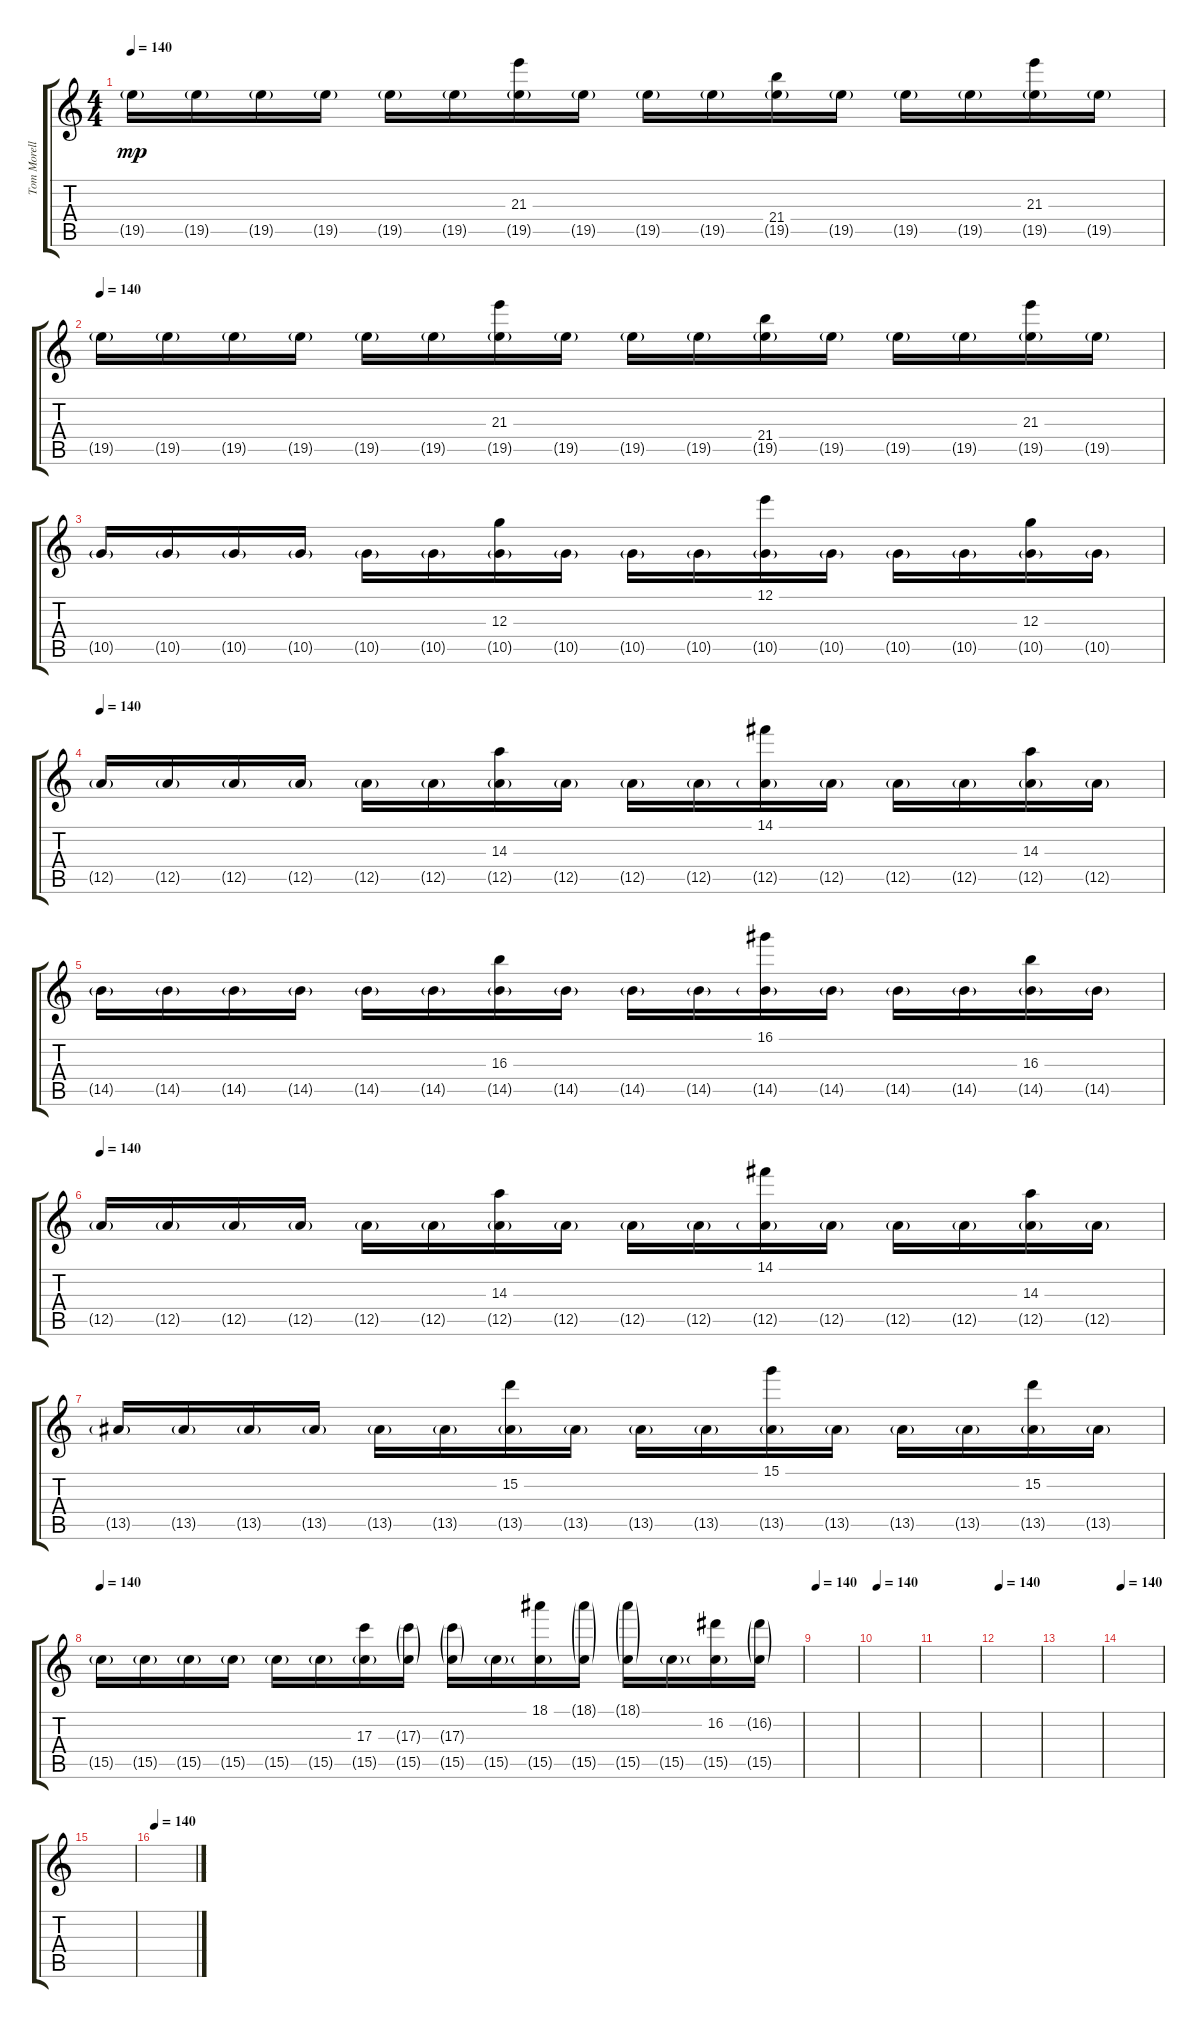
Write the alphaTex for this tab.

\track ("Tom Morello 2" "Tom Morell") {instrument distortionguitar}
\staff {score tabs}
\tuning (E4 B3 G3 D3 A2 E2) {hide}
\ts (4 4)
\tempo 140
\clef g2
\ks c
19.5{g}.16{dy mp} 19.5{g}.16 19.5{g}.16 19.5{g}.16 19.5{g}.16 19.5{g}.16 (21.3 19.5{g}).16 19.5{g}.16 19.5{g}.16 19.5{g}.16 (21.4 19.5{g}).16 19.5{g}.16 19.5{g}.16 19.5{g}.16 (21.3 19.5{g}).16 19.5{g}.16 |
\tempo 140
19.5{g}.16 19.5{g}.16 19.5{g}.16 19.5{g}.16 19.5{g}.16 19.5{g}.16 (21.3 19.5{g}).16 19.5{g}.16 19.5{g}.16 19.5{g}.16 (21.4 19.5{g}).16 19.5{g}.16 19.5{g}.16 19.5{g}.16 (21.3 19.5{g}).16 19.5{g}.16 |
10.5{g}.16 10.5{g}.16 10.5{g}.16 10.5{g}.16 10.5{g}.16 10.5{g}.16 (12.3 10.5{g}).16 10.5{g}.16 10.5{g}.16 10.5{g}.16 (12.1 10.5{g}).16 10.5{g}.16 10.5{g}.16 10.5{g}.16 (12.3 10.5{g}).16 10.5{g}.16 |
\tempo 140
12.5{g}.16 12.5{g}.16 12.5{g}.16 12.5{g}.16 12.5{g}.16 12.5{g}.16 (14.3 12.5{g}).16 12.5{g}.16 12.5{g}.16 12.5{g}.16 (14.1 12.5{g}).16 12.5{g}.16 12.5{g}.16 12.5{g}.16 (14.3 12.5{g}).16 12.5{g}.16 |
14.5{g}.16 14.5{g}.16 14.5{g}.16 14.5{g}.16 14.5{g}.16 14.5{g}.16 (16.3 14.5{g}).16 14.5{g}.16 14.5{g}.16 14.5{g}.16 (16.1 14.5{g}).16 14.5{g}.16 14.5{g}.16 14.5{g}.16 (16.3 14.5{g}).16 14.5{g}.16 |
\tempo 140
12.5{g}.16 12.5{g}.16 12.5{g}.16 12.5{g}.16 12.5{g}.16 12.5{g}.16 (14.3 12.5{g}).16 12.5{g}.16 12.5{g}.16 12.5{g}.16 (14.1 12.5{g}).16 12.5{g}.16 12.5{g}.16 12.5{g}.16 (14.3 12.5{g}).16 12.5{g}.16 |
13.5{g}.16 13.5{g}.16 13.5{g}.16 13.5{g}.16 13.5{g}.16 13.5{g}.16 (15.2 13.5{g}).16 13.5{g}.16 13.5{g}.16 13.5{g}.16 (15.1 13.5{g}).16 13.5{g}.16 13.5{g}.16 13.5{g}.16 (15.2 13.5{g}).16 13.5{g}.16 |
\tempo 140
15.5{g}.16 15.5{g}.16 15.5{g}.16 15.5{g}.16 15.5{g}.16 15.5{g}.16 (17.3 15.5{g}).16 (17.3{g} 15.5{g}).16 (17.3{g} 15.5{g}).16 15.5{g}.16 (18.1 15.5{g}).16 (18.1{g} 15.5{g}).16 (18.1{g} 15.5{g}).16 15.5{g}.16 (16.2 15.5{g}).16 (16.2{g} 15.5{g}).16 |
\tempo 140
|
\tempo 140
|
|
\tempo 140
|
|
\tempo 140
|
|
\tempo 140
